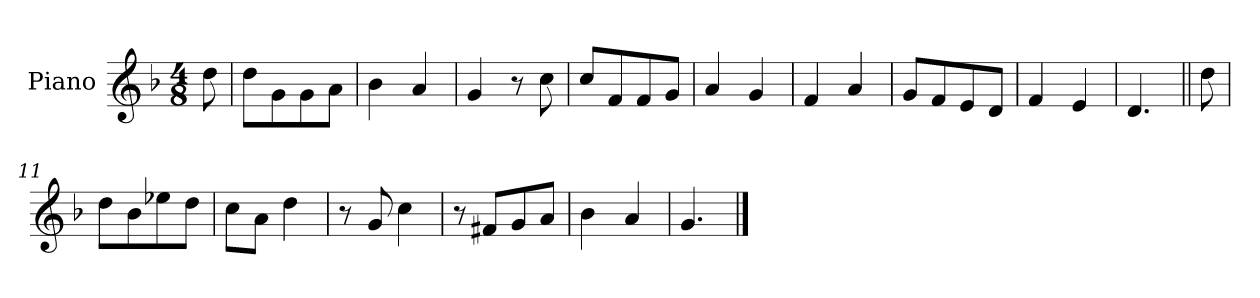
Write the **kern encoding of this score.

**kern
*part1
*staff1
*I"Piano
*I'Pno.
*clefG2
*k[b-]
*M4/8
=
8dd\
=1
8dd\L
8g\
8g\
8a\J
=2
4b-\
4a/
=3
4g/
8r
8cc\
=4
8cc/L
8f/
8f/
8g/J
=5
4a/
4g/
=6
4f/
4a/
=7
8g/L
8f/
8e/
8d/J
=8
4f/
4e/
=9
4.d/
=10||
8dd\
=11
8dd\L
8b-\
8ee-X\
8dd\J
=12
8cc\L
8a\J
4dd\
=13
8r
8g/
4cc\
=14
8r
8f#X/L
8g/
8a/J
=15
4b-\
4a/
=16
4.g/
==
*-
